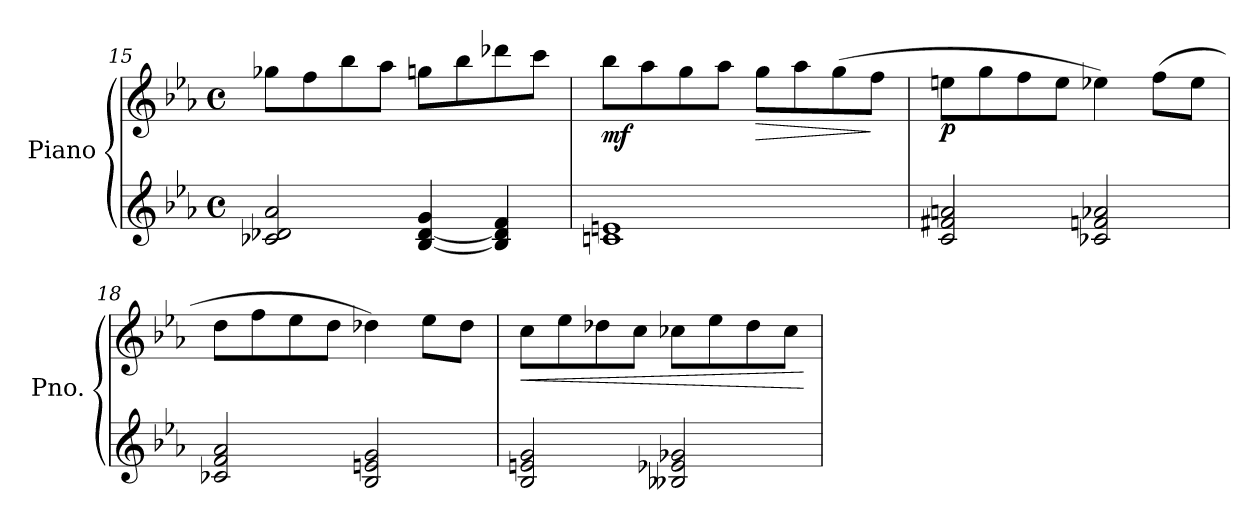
**kern	**kern	**dynam
*part1	*part1	*part1
*staff2	*staff1	*staff1/2
*I"Piano	*	*
*I'Pno.	*	*
!!LO:LB:g=z
*clefG2	*clefG2	*
*k[b-e-a-]	*k[b-e-a-]	*
*M4/4	*M4/4	*
*met(c)	*met(c)	*
=15	=15	=15
2c-X/ 2d-X/ 2a-/	8gg-X\L	.
.	8ff\	.
.	8bb-\	.
.	8aa-\J	.
[4B-/ [4d-/ 4g/	8ggn\L	.
.	8bb-\	.
4B-/] 4d-/] 4f/	8ddd-X\	.
.	8ccc\J	.
=16	=16	=16
!	!	!LO:DY:b
1cn 1en	8bb-\L	mf
.	8aa-\	.
.	8gg\	.
.	8aa-\J	.
!	!	!LO:HP:b
.	8gg\L	>
.	8aa-\	.
.	(>8gg\	.
.	8ff\J	]
=17	=17	=17
!	!	!LO:DY:b
2c/ 2f#X/ 2an/	8een\L	p
.	8gg\	.
.	8ff\	.
.	8ee\J	.
2c-X/ 2fn/ 2a-X/	4ee-X\)	.
.	(>8ff\L	.
.	8ee-\J	.
=18	=18	=18
2c-X/ 2f/ 2a-/	8dd\L	.
.	8ff\	.
.	8ee-\	.
.	8dd\J	.
2B-/ 2en/ 2g/	4dd-X\)	.
.	8ee-\L	.
.	8dd-\J	.
!!LO:LB:g=z
=19	=19	=19
!	!	!LO:HP:b
2B-/ 2en/ 2g/	8cc\L	<
.	8ee-\	.
.	8dd-X\	.
.	8cc\J	.
2B--X/ 2e-X/ 2g-X/	8cc-X\L	.
.	8ee-\	.
.	8dd-\	.
.	8cc-\J	.
.	.	[
=	=	=
*-	*-	*-
